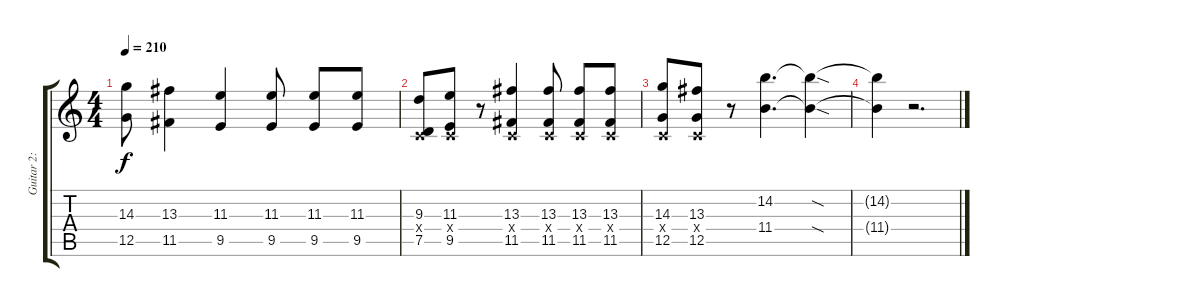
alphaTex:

\track ("Guitar 2: Damon" "Guitar 2: ") {instrument distortionguitar}
\staff {score tabs}
\tuning (D4 A3 F3 C3 G2 C2) {hide}
\ts (4 4)
\tempo 210
\clef g2
\ks c
(14.3 12.5).8{dy f} (13.3 11.5).4 (11.3 9.5).4 (11.3 9.5).8 (11.3 9.5).8 (11.3 9.5).8 |
(9.3 0.4{x} 7.5).8 (11.3 0.4{x} 9.5).8 r.8 (13.3 0.4{x} 11.5).4 (13.3 0.4{x} 11.5).8 (13.3 0.4{x} 11.5).8 (13.3 0.4{x} 11.5).8 |
(14.3 0.4{x} 12.5).8 (13.3 0.4{x} 12.5).8 r.8 (14.2 11.4).4{d} (14.2{sod t} 11.4{sod t}).4 |
(14.2{t} 11.4{t}).4 r.2{d}
